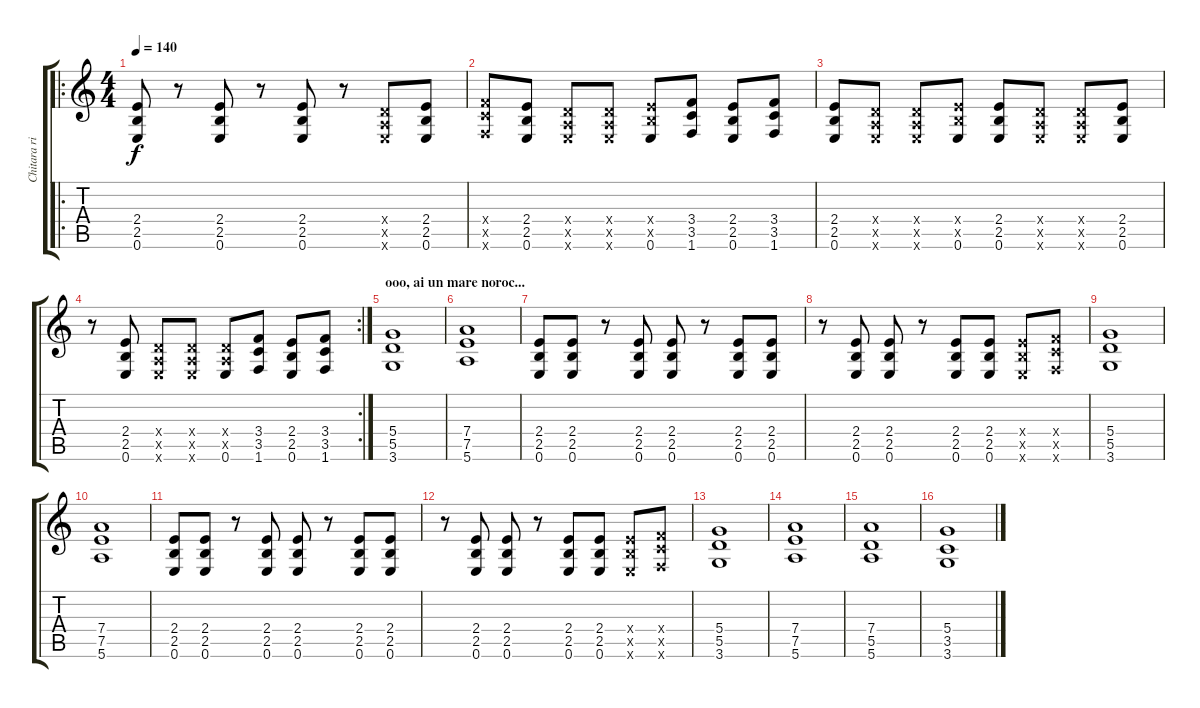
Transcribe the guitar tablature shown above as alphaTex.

\track ("Chitara ritmica" "Chitara ri") {instrument distortionguitar}
\staff {score tabs}
\tuning (E4 B3 G3 D3 A2 E2) {hide}
\ro
\ts (4 4)
\tempo 140
\clef g2
\ks c
(2.4 2.5 0.6).8{dy f} r.8 (2.4 2.5 0.6).8 r.8 (2.4 2.5 0.6).8 r.8 (0.4{x} 0.5{x} 0.6{x}).8 (2.4 2.5 0.6).8 |
(3.4{x} 3.5{x} 1.6{x}).8 (2.4 2.5 0.6).8 (0.4{x} 0.5{x} 0.6{x}).8 (0.4{x} 0.5{x} 0.6{x}).8 (2.4{x} 2.5{x} 0.6).8 (3.4 3.5 1.6).8 (2.4 2.5 0.6).8 (3.4 3.5 1.6).8 |
(2.4 2.5 0.6).8 (0.4{x} 0.5{x} 0.6{x}).8 (0.4{x} 0.5{x} 0.6{x}).8 (2.4{x} 2.5{x} 0.6).8 (2.4 2.5 0.6).8 (0.4{x} 0.5{x} 0.6{x}).8 (0.4{x} 0.5{x} 0.6{x}).8 (2.4 2.5 0.6).8 |
\rc 2
r.8 (2.4 2.5 0.6).8 (0.4{x} 0.5{x} 0.6{x}).8 (0.4{x} 0.5{x} 0.6{x}).8 (0.4{x} 0.5{x} 0.6).8 (3.4 3.5 1.6).8 (2.4 2.5 0.6).8 (3.4 3.5 1.6).8 |
\section ("" "ooo, ai un mare noroc...")
(5.4 5.5 3.6).1 |
(7.4 7.5 5.6).1 |
(2.4 2.5 0.6).8 (2.4 2.5 0.6).8 r.8 (2.4 2.5 0.6).8 (2.4 2.5 0.6).8 r.8 (2.4 2.5 0.6).8 (2.4 2.5 0.6).8 |
r.8 (2.4 2.5 0.6).8 (2.4 2.5 0.6).8 r.8 (2.4 2.5 0.6).8 (2.4 2.5 0.6).8 (2.4{x} 2.5{x} 0.6{x}).8 (3.4{x} 3.5{x} 1.6{x}).8 |
(5.4 5.5 3.6).1 |
(7.4 7.5 5.6).1 |
(2.4 2.5 0.6).8 (2.4 2.5 0.6).8 r.8 (2.4 2.5 0.6).8 (2.4 2.5 0.6).8 r.8 (2.4 2.5 0.6).8 (2.4 2.5 0.6).8 |
r.8 (2.4 2.5 0.6).8 (2.4 2.5 0.6).8 r.8 (2.4 2.5 0.6).8 (2.4 2.5 0.6).8 (2.4{x} 2.5{x} 0.6{x}).8 (3.4{x} 3.5{x} 1.6{x}).8 |
(5.4 5.5 3.6).1 |
(7.4 7.5 5.6).1 |
(7.4 5.5 5.6).1 |
(5.4 3.5 3.6).1
